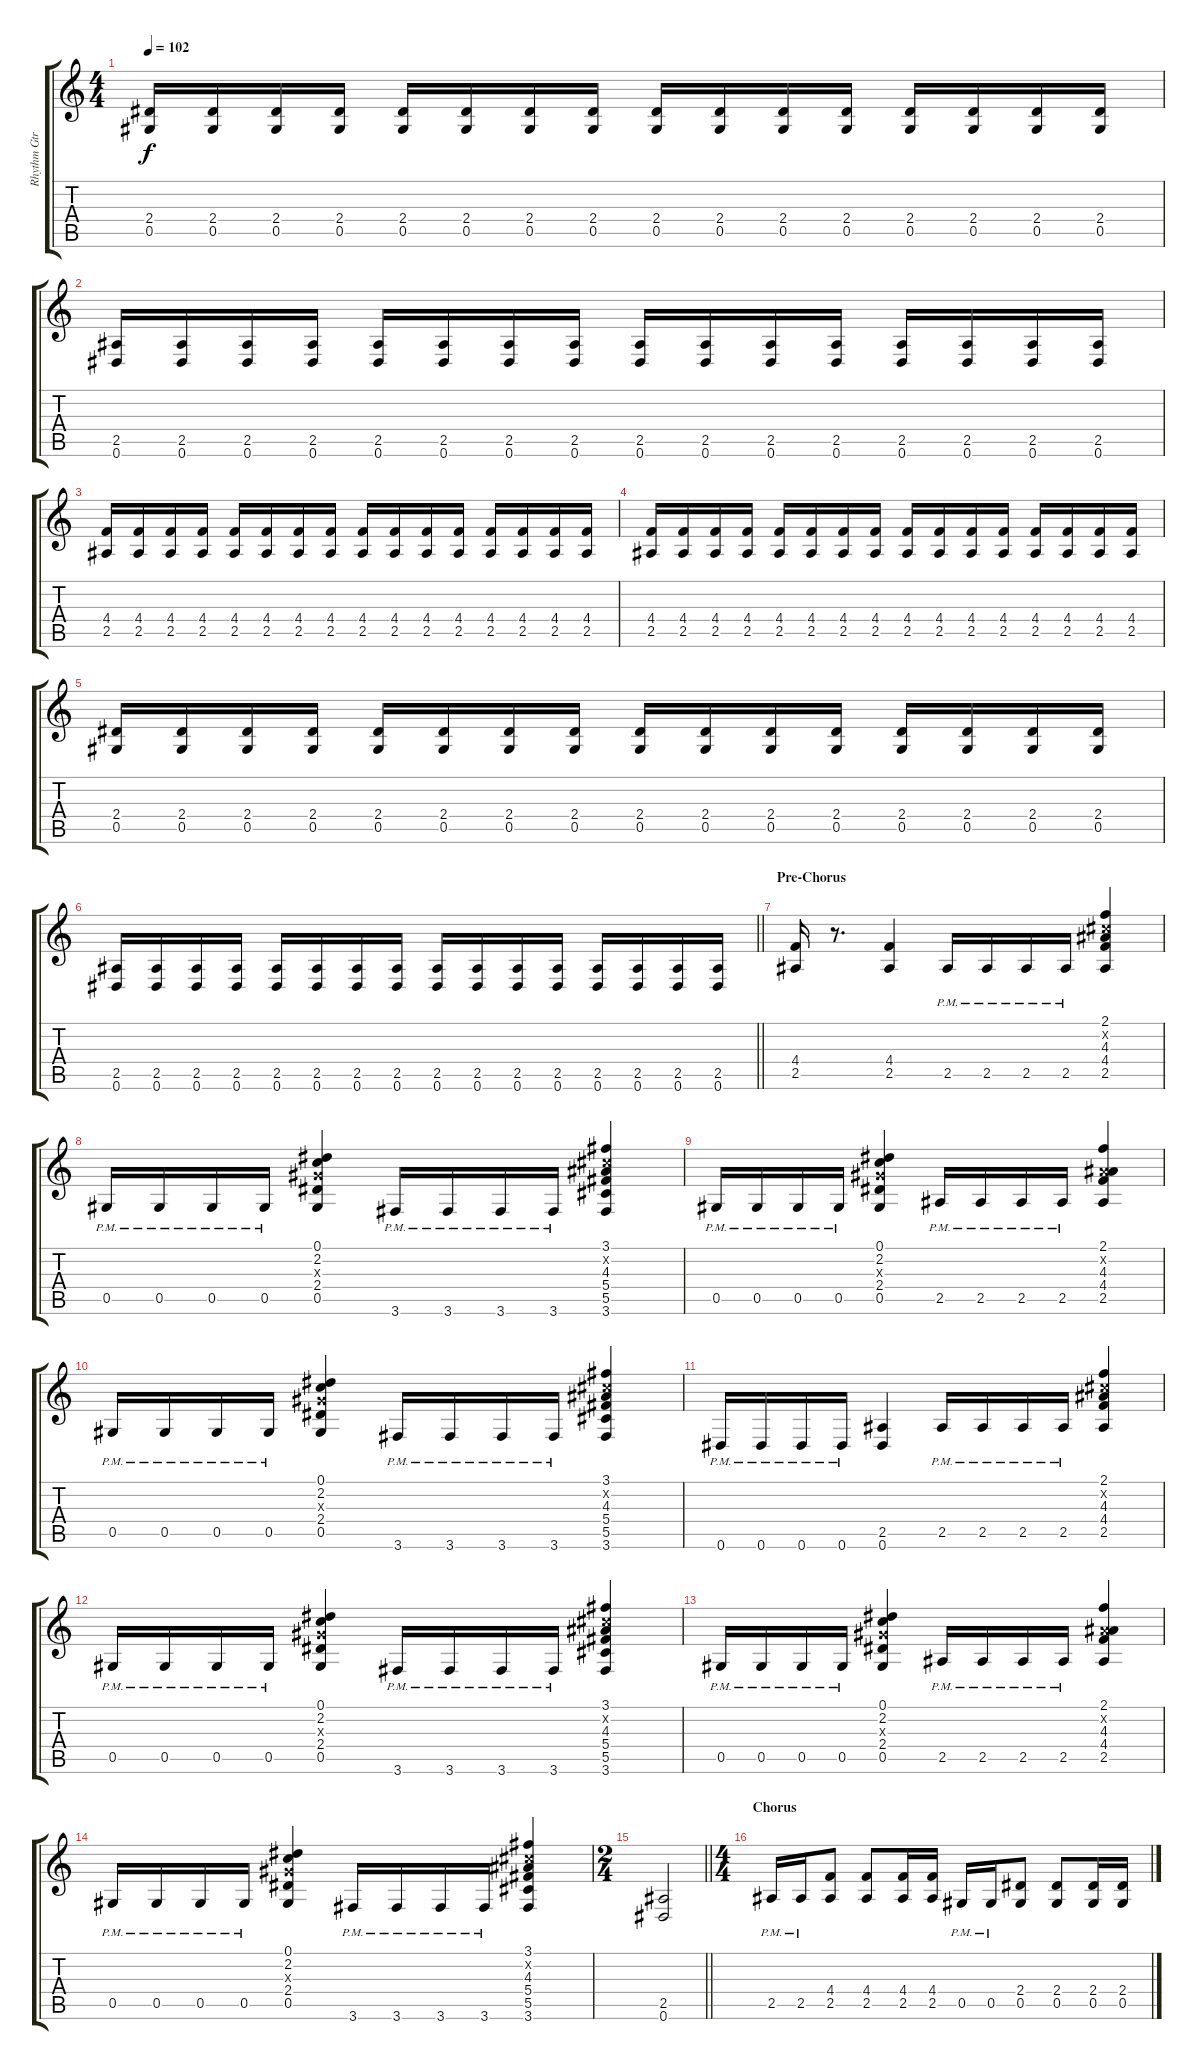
\track ("Rhythm Gtr" "Rhythm Gtr") {instrument distortionguitar}
\staff {score tabs}
\tuning (Eb4 Bb3 Gb3 Db3 Ab2 Eb2) {hide}
\ts (4 4)
\tempo 102
\clef g2
\ks c
(2.4 0.5).16{dy f} (2.4 0.5).16 (2.4 0.5).16 (2.4 0.5).16 (2.4 0.5).16 (2.4 0.5).16 (2.4 0.5).16 (2.4 0.5).16 (2.4 0.5).16 (2.4 0.5).16 (2.4 0.5).16 (2.4 0.5).16 (2.4 0.5).16 (2.4 0.5).16 (2.4 0.5).16 (2.4 0.5).16 |
(2.5 0.6).16 (2.5 0.6).16 (2.5 0.6).16 (2.5 0.6).16 (2.5 0.6).16 (2.5 0.6).16 (2.5 0.6).16 (2.5 0.6).16 (2.5 0.6).16 (2.5 0.6).16 (2.5 0.6).16 (2.5 0.6).16 (2.5 0.6).16 (2.5 0.6).16 (2.5 0.6).16 (2.5 0.6).16 |
(4.4 2.5).16 (4.4 2.5).16 (4.4 2.5).16 (4.4 2.5).16 (4.4 2.5).16 (4.4 2.5).16 (4.4 2.5).16 (4.4 2.5).16 (4.4 2.5).16 (4.4 2.5).16 (4.4 2.5).16 (4.4 2.5).16 (4.4 2.5).16 (4.4 2.5).16 (4.4 2.5).16 (4.4 2.5).16 |
(4.4 2.5).16 (4.4 2.5).16 (4.4 2.5).16 (4.4 2.5).16 (4.4 2.5).16 (4.4 2.5).16 (4.4 2.5).16 (4.4 2.5).16 (4.4 2.5).16 (4.4 2.5).16 (4.4 2.5).16 (4.4 2.5).16 (4.4 2.5).16 (4.4 2.5).16 (4.4 2.5).16 (4.4 2.5).16 |
(2.4 0.5).16 (2.4 0.5).16 (2.4 0.5).16 (2.4 0.5).16 (2.4 0.5).16 (2.4 0.5).16 (2.4 0.5).16 (2.4 0.5).16 (2.4 0.5).16 (2.4 0.5).16 (2.4 0.5).16 (2.4 0.5).16 (2.4 0.5).16 (2.4 0.5).16 (2.4 0.5).16 (2.4 0.5).16 |
\barLineRight lightlight
(2.5 0.6).16 (2.5 0.6).16 (2.5 0.6).16 (2.5 0.6).16 (2.5 0.6).16 (2.5 0.6).16 (2.5 0.6).16 (2.5 0.6).16 (2.5 0.6).16 (2.5 0.6).16 (2.5 0.6).16 (2.5 0.6).16 (2.5 0.6).16 (2.5 0.6).16 (2.5 0.6).16 (2.5 0.6).16 |
\section ("" "Pre-Chorus")
(4.4 2.5).16{volume 11} r.8{d} (4.4 2.5).4 2.5{pm}.16 2.5{pm}.16 2.5{pm}.16 2.5{pm}.16 (2.1 3.2{x} 4.3 4.4 2.5).4 |
0.5{pm}.16 0.5{pm}.16 0.5{pm}.16 0.5{pm}.16 (0.1 2.2 2.3{x} 2.4 0.5).4 3.6{pm}.16 3.6{pm}.16 3.6{pm}.16 3.6{pm}.16 (3.1 3.2{x} 4.3 5.4 5.5 3.6).4 |
0.5{pm}.16 0.5{pm}.16 0.5{pm}.16 0.5{pm}.16 (0.1 2.2 2.3{x} 2.4 0.5).4 2.5{pm}.16 2.5{pm}.16 2.5{pm}.16 2.5{pm}.16 (2.1 0.2{x} 4.3 4.4 2.5).4 |
0.5{pm}.16 0.5{pm}.16 0.5{pm}.16 0.5{pm}.16 (0.1 2.2 2.3{x} 2.4 0.5).4 3.6{pm}.16 3.6{pm}.16 3.6{pm}.16 3.6{pm}.16 (3.1 3.2{x} 4.3 5.4 5.5 3.6).4 |
0.6{pm}.16 0.6{pm}.16 0.6{pm}.16 0.6{pm}.16 (2.5 0.6).4 2.5{pm}.16 2.5{pm}.16 2.5{pm}.16 2.5{pm}.16 (2.1 3.2{x} 4.3 4.4 2.5).4 |
0.5{pm}.16 0.5{pm}.16 0.5{pm}.16 0.5{pm}.16 (0.1 2.2 2.3{x} 2.4 0.5).4 3.6{pm}.16 3.6{pm}.16 3.6{pm}.16 3.6{pm}.16 (3.1 3.2{x} 4.3 5.4 5.5 3.6).4 |
0.5{pm}.16 0.5{pm}.16 0.5{pm}.16 0.5{pm}.16 (0.1 2.2 2.3{x} 2.4 0.5).4 2.5{pm}.16 2.5{pm}.16 2.5{pm}.16 2.5{pm}.16 (2.1 0.2{x} 4.3 4.4 2.5).4 |
0.5{pm}.16 0.5{pm}.16 0.5{pm}.16 0.5{pm}.16 (0.1 2.2 2.3{x} 2.4 0.5).4 3.6{pm}.16 3.6{pm}.16 3.6{pm}.16 3.6{pm}.16 (3.1 3.2{x} 4.3 5.4 5.5 3.6).4 |
\ts (2 4)
\barLineRight lightlight
(2.5 0.6).2 |
\ts (4 4)
\section ("" "Chorus")
2.5{pm}.16{volume 14} 2.5{pm}.16 (4.4 2.5).8 (4.4 2.5).8 (4.4 2.5).16 (4.4 2.5).16 0.5{pm}.16 0.5{pm}.16 (2.4 0.5).8 (2.4 0.5).8 (2.4 0.5).16 (2.4 0.5).16
